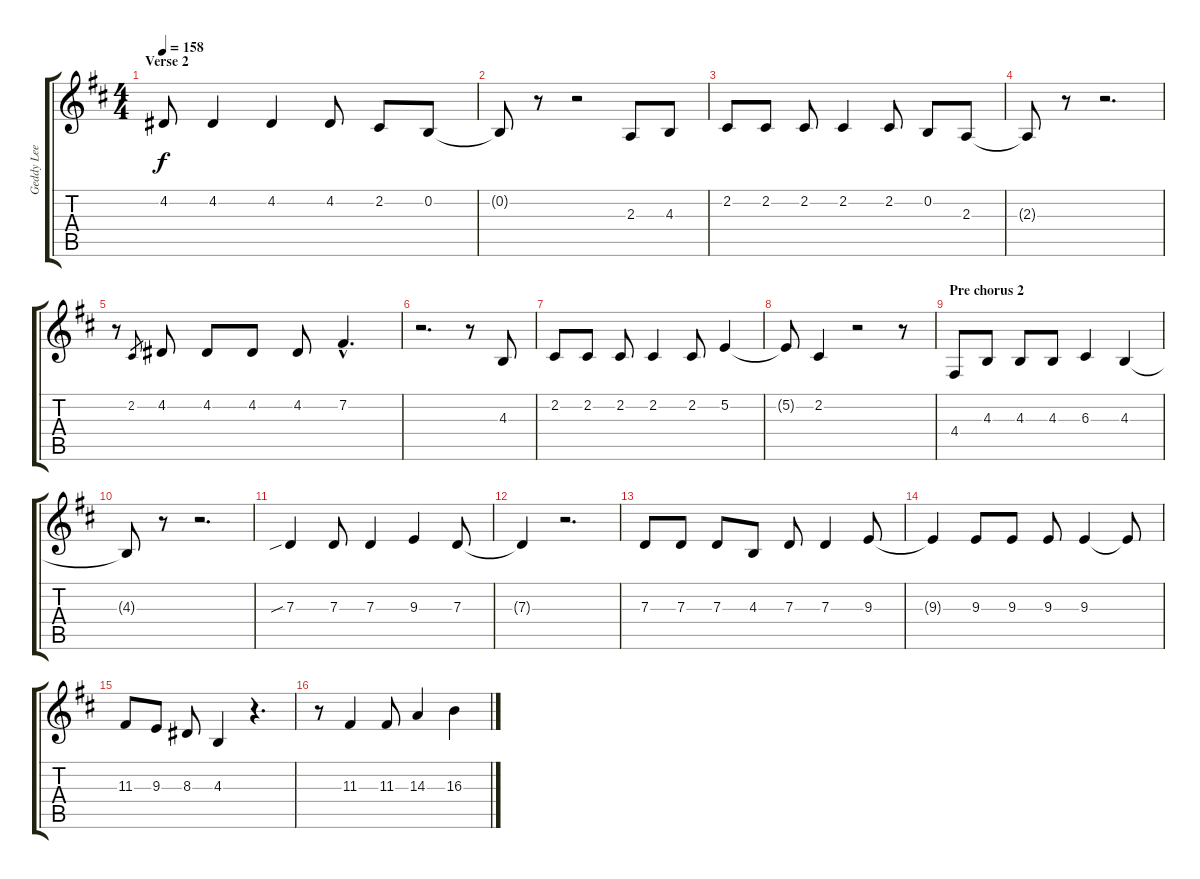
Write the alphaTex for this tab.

\track ("Geddy Lee (vocals)" "Geddy Lee ") {instrument lead2sawtooth}
\staff {score tabs}
\tuning (E4 B3 G3 D3 A2 E2) {hide}
\ts (4 4)
\section ("" "Verse 2")
\tempo 158
\clef g2
\ks bminor
4.2.8{dy f} 4.2.4 4.2.4 4.2.8 2.2.8 0.2.8 |
0.2{t}.8 r.8 r.2 2.3.8 4.3.8 |
2.2.8 2.2.8 2.2.8 2.2.4 2.2.8 0.2.8 2.3.8 |
2.3{t}.8 r.8 r.2{d} |
r.8 2.2.8{gr} 4.2.8 4.2.8 4.2.8 4.2.8 7.2{hac}.4{d} |
r.2{d} r.8 4.3.8 |
2.2.8 2.2.8 2.2.8 2.2.4 2.2.8 5.2.4 |
5.2{t}.8 2.2.4 r.2 r.8 |
\section ("" "Pre chorus 2")
4.4.8 4.3.8 4.3.8 4.3.8 6.3.4 4.3.4 |
4.3{t}.8 r.8 r.2{d} |
7.3{sib}.4 7.3.8 7.3.4 9.3.4 7.3.8 |
7.3{t}.4 r.2{d} |
7.3.8 7.3.8 7.3.8 4.3.8 7.3.8 7.3.4 9.3.8 |
9.3{t}.4 9.3.8 9.3.8 9.3.8 9.3.4 9.3{t}.8 |
11.3.8 9.3.8 8.3.8 4.3.4 r.4{d} |
r.8 11.3.4 11.3.8 14.3.4 16.3.4
